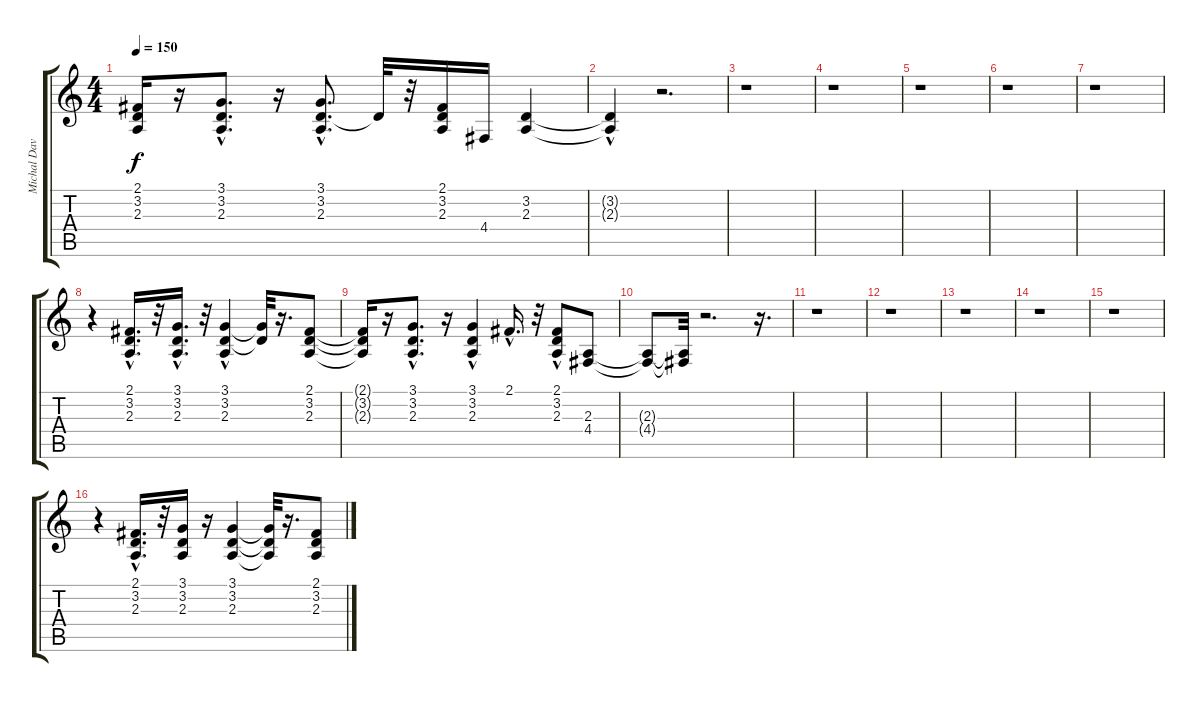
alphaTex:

\track ("Michal David klávesy" "Michal Dav") {instrument synthbrass1}
\staff {score tabs}
\tuning (E4 B3 G3 D3 A2 E2) {hide}
\ts (4 4)
\tempo 150
\clef g2
\ks c
(2.1{t} 3.2{t} 2.3{t}).16{dy f} r.16 (3.1{hac} 3.2{hac} 2.3{hac}).8{d} r.16 (3.1{hac} 3.2{hac} 2.3{hac}).8{d} 3.2{t}.32 r.32 (2.1 3.2 2.3).16 4.4.16 (3.2 2.3).4 |
(3.2{t} 2.3{hac t}).4 r.2{d} |
r.1 |
r.1 |
r.1 |
r.1 |
r.1 |
r.4 (2.1{hac} 3.2{hac} 2.3{hac}).16{d} r.32 (3.1{hac} 3.2 2.3).16{d} r.32 (3.1 3.2 2.3{hac}).4 (3.1{t} 3.2{t}).32 r.16{d} (2.1 3.2 2.3).8 |
(2.1{t} 3.2{t} 2.3{t}).16 r.16 (3.1{hac} 3.2{hac} 2.3{hac}).8{d} r.16 (3.1{hac} 3.2 2.3).4 2.1{hac}.16{d} r.32 (2.1 3.2{hac} 2.3).8 (2.3 4.4).8 |
(2.3{t} 4.4{t}).8 (2.3{t} 4.4{t}).32 r.2{d} r.16{d} |
r.1 |
r.1 |
r.1 |
r.1 |
r.1 |
r.4 (2.1{hac} 3.2{hac} 2.3{hac}).16{d} r.32 (3.1 3.2 2.3).16 r.16 (3.1 3.2 2.3).4 (3.1{t} 3.2{t} 2.3{t}).32 r.16{d} (2.1 3.2 2.3).8
